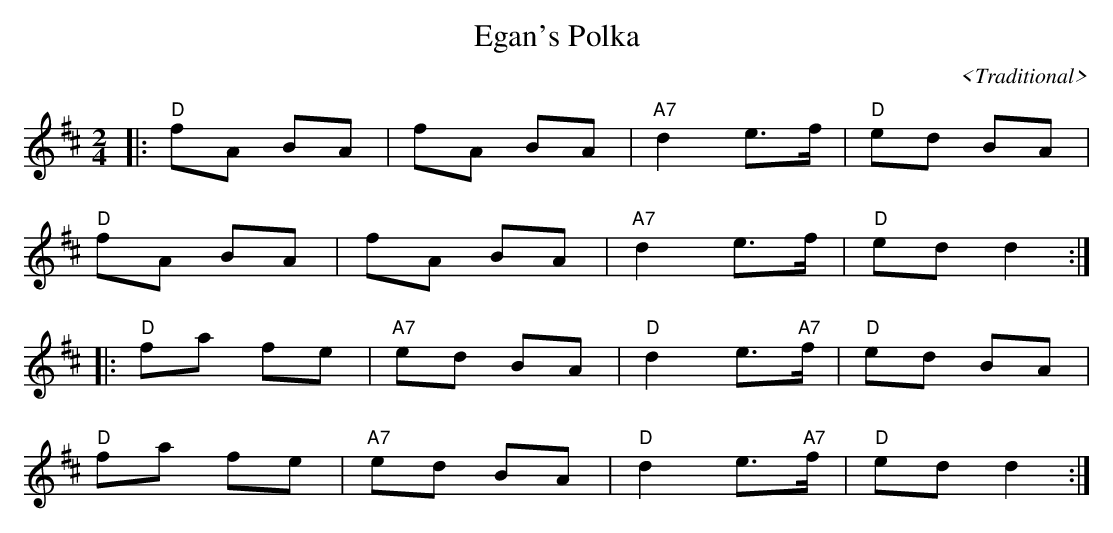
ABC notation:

X:1
T:Egan's Polka
C:<Traditional>
M:2/4
L:1/16
K:D
|:"D"f2A2 B2A2|f2A2 B2A2|"A7"d4e3f|"D"e2d2 B2A2|
"D"f2A2 B2A2|f2A2 B2A2|"A7"d4e3f|"D"e2d2 d4:|
|:"D"f2a2 f2e2|"A7"e2d2 B2A2|"D"d4e3"A7"f|"D"e2d2 B2A2|
"D"f2a2 f2e2|"A7"e2d2 B2A2|"D"d4e3"A7"f|"D"e2d2 d4:|
